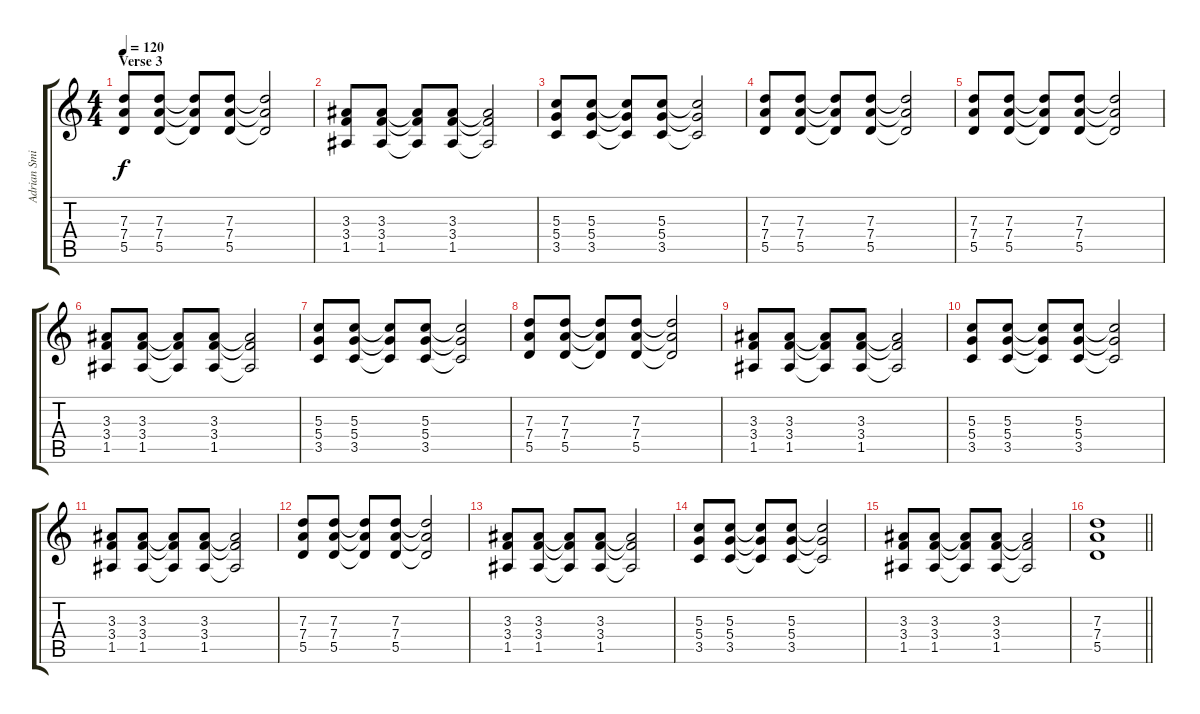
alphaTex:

\track ("Adrian Smith" "Adrian Smi") {instrument distortionguitar}
\staff {score tabs}
\tuning (E4 B3 G3 D3 A2 E2) {hide}
\ts (4 4)
\section ("" "Verse 3")
\tempo 120
\clef g2
\ks c
(7.3 7.4 5.5).8{dy f} (7.3 7.4 5.5).8 (7.3{t} 7.4{t} 5.5{t}).8 (7.3 7.4 5.5).8 (7.3{t} 7.4{t} 5.5{t}).2 |
(3.3 3.4 1.5).8 (3.3 3.4 1.5).8 (3.3{t} 3.4{t} 1.5{t}).8 (3.3 3.4 1.5).8 (3.3{t} 3.4{t} 1.5{t}).2 |
(5.3 5.4 3.5).8 (5.3 5.4 3.5).8 (5.3{t} 5.4{t} 3.5{t}).8 (5.3 5.4 3.5).8 (5.3{t} 5.4{t} 3.5{t}).2 |
(7.3 7.4 5.5).8 (7.3 7.4 5.5).8 (7.3{t} 7.4{t} 5.5{t}).8 (7.3 7.4 5.5).8 (7.3{t} 7.4{t} 5.5{t}).2 |
(7.3 7.4 5.5).8 (7.3 7.4 5.5).8 (7.3{t} 7.4{t} 5.5{t}).8 (7.3 7.4 5.5).8 (7.3{t} 7.4{t} 5.5{t}).2 |
(3.3 3.4 1.5).8 (3.3 3.4 1.5).8 (3.3{t} 3.4{t} 1.5{t}).8 (3.3 3.4 1.5).8 (3.3{t} 3.4{t} 1.5{t}).2 |
(5.3 5.4 3.5).8 (5.3 5.4 3.5).8 (5.3{t} 5.4{t} 3.5{t}).8 (5.3 5.4 3.5).8 (5.3{t} 5.4{t} 3.5{t}).2 |
(7.3 7.4 5.5).8 (7.3 7.4 5.5).8 (7.3{t} 7.4{t} 5.5{t}).8 (7.3 7.4 5.5).8 (7.3{t} 7.4{t} 5.5{t}).2 |
(3.3 3.4 1.5).8 (3.3 3.4 1.5).8 (3.3{t} 3.4{t} 1.5{t}).8 (3.3 3.4 1.5).8 (3.3{t} 3.4{t} 1.5{t}).2 |
(5.3 5.4 3.5).8 (5.3 5.4 3.5).8 (5.3{t} 5.4{t} 3.5{t}).8 (5.3 5.4 3.5).8 (5.3{t} 5.4{t} 3.5{t}).2 |
(3.3 3.4 1.5).8 (3.3 3.4 1.5).8 (3.3{t} 3.4{t} 1.5{t}).8 (3.3 3.4 1.5).8 (3.3{t} 3.4{t} 1.5{t}).2 |
(7.3 7.4 5.5).8 (7.3 7.4 5.5).8 (7.3{t} 7.4{t} 5.5{t}).8 (7.3 7.4 5.5).8 (7.3{t} 7.4{t} 5.5{t}).2 |
(3.3 3.4 1.5).8 (3.3 3.4 1.5).8 (3.3{t} 3.4{t} 1.5{t}).8 (3.3 3.4 1.5).8 (3.3{t} 3.4{t} 1.5{t}).2 |
(5.3 5.4 3.5).8 (5.3 5.4 3.5).8 (5.3{t} 5.4{t} 3.5{t}).8 (5.3 5.4 3.5).8 (5.3{t} 5.4{t} 3.5{t}).2 |
(3.3 3.4 1.5).8 (3.3 3.4 1.5).8 (3.3{t} 3.4{t} 1.5{t}).8 (3.3 3.4 1.5).8 (3.3{t} 3.4{t} 1.5{t}).2 |
\barLineRight lightlight
(7.3 7.4 5.5).1
